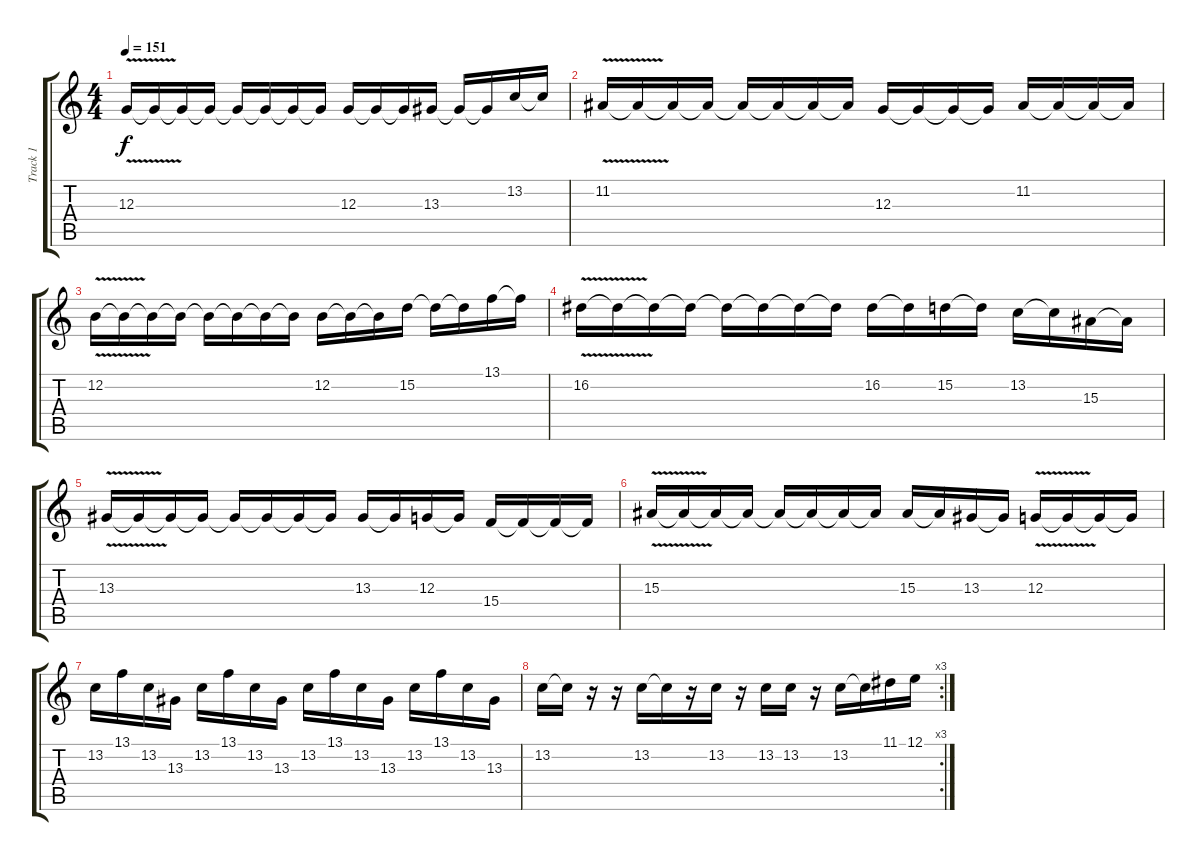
\track ("Track 1" "Track 1") {instrument lead5charang}
\staff {score tabs}
\tuning (E4 B3 G3 D3 A2 E2) {hide}
\ts (4 4)
\tempo 151
\clef g2
\ks c
12.3{v}.16{dy f} 12.3{t}.16 12.3{t}.16 12.3{t}.16 12.3{t}.16 12.3{t}.16 12.3{t}.16 12.3{t}.16 12.3.16 12.3{t}.16 12.3{t}.16 13.3.16 13.3{t}.16 13.3{t}.16 13.2.16 13.2{t}.16 |
11.2{v}.16 11.2{t}.16 11.2{t}.16 11.2{t}.16 11.2{t}.16 11.2{t}.16 11.2{t}.16 11.2{t}.16 12.3.16 12.3{t}.16 12.3{t}.16 12.3{t}.16 11.2.16 11.2{t}.16 11.2{t}.16 11.2{t}.16 |
12.2{v}.16 12.2{t}.16 12.2{t}.16 12.2{t}.16 12.2{t}.16 12.2{t}.16 12.2{t}.16 12.2{t}.16 12.2.16 12.2{t}.16 12.2{t}.16 15.2.16 15.2{t}.16 15.2{t}.16 13.1.16 13.1{t}.16 |
16.2{v}.16 16.2{t}.16 16.2{t}.16 16.2{t}.16 16.2{t}.16 16.2{t}.16 16.2{t}.16 16.2{t}.16 16.2.16 16.2{t}.16 15.2.16 15.2{t}.16 13.2.16 13.2{t}.16 15.3.16 15.3{t}.16 |
13.3{v}.16 13.3{t}.16 13.3{t}.16 13.3{t}.16 13.3{t}.16 13.3{t}.16 13.3{t}.16 13.3{t}.16 13.3.16 13.3{t}.16 12.3.16 12.3{t}.16 15.4.16 15.4{t}.16 15.4{t}.16 15.4{t}.16 |
15.3{v}.16 15.3{t}.16 15.3{t}.16 15.3{t}.16 15.3{t}.16 15.3{t}.16 15.3{t}.16 15.3{t}.16 15.3.16 15.3{t}.16 13.3.16 13.3{t}.16 12.3{v}.16 12.3{t}.16 12.3{t}.16 12.3{t}.16 |
13.2.16 13.1.16 13.2.16 13.3.16 13.2.16 13.1.16 13.2.16 13.3.16 13.2.16 13.1.16 13.2.16 13.3.16 13.2.16 13.1.16 13.2.16 13.3.16 |
\rc 3
13.2.16 13.2{t}.16 r.16 r.16 13.2.16 13.2{t}.16 r.16 13.2.16 r.16 13.2.16 13.2.16 r.16 13.2.16 13.2{t}.16 11.1.16 12.1.16
